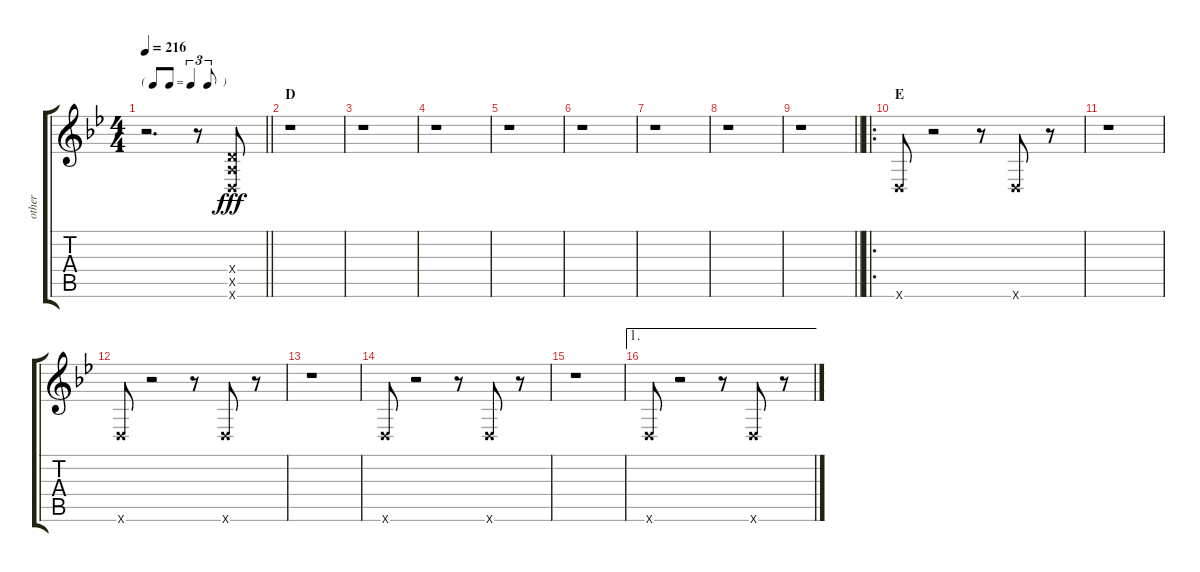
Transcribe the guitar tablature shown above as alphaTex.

\track ("other" "other") {instrument electricguitarmuted}
\staff {score tabs}
\tuning (E4 B3 G3 D3 A2 D2) {hide}
\ts (4 4)
\tf triplet8th
\tempo 216
\clef g2
\barLineRight lightlight
\ks bb
r.2{d dy fff} r.8 (0.4{x} 0.5{x} 0.6{x}).8 |
\section ("" "D")
r.1 |
r.1 |
r.1 |
r.1 |
r.1 |
r.1 |
r.1 |
\barLineRight lightlight
r.1 |
\ro
\section ("" "E")
0.6{x}.8 r.2 r.8 0.6{x}.8 r.8 |
r.1 |
0.6{x}.8 r.2 r.8 0.6{x}.8 r.8 |
r.1 |
0.6{x}.8 r.2 r.8 0.6{x}.8 r.8 |
r.1 |
\ae 1
0.6{x}.8 r.2 r.8 0.6{x}.8 r.8
